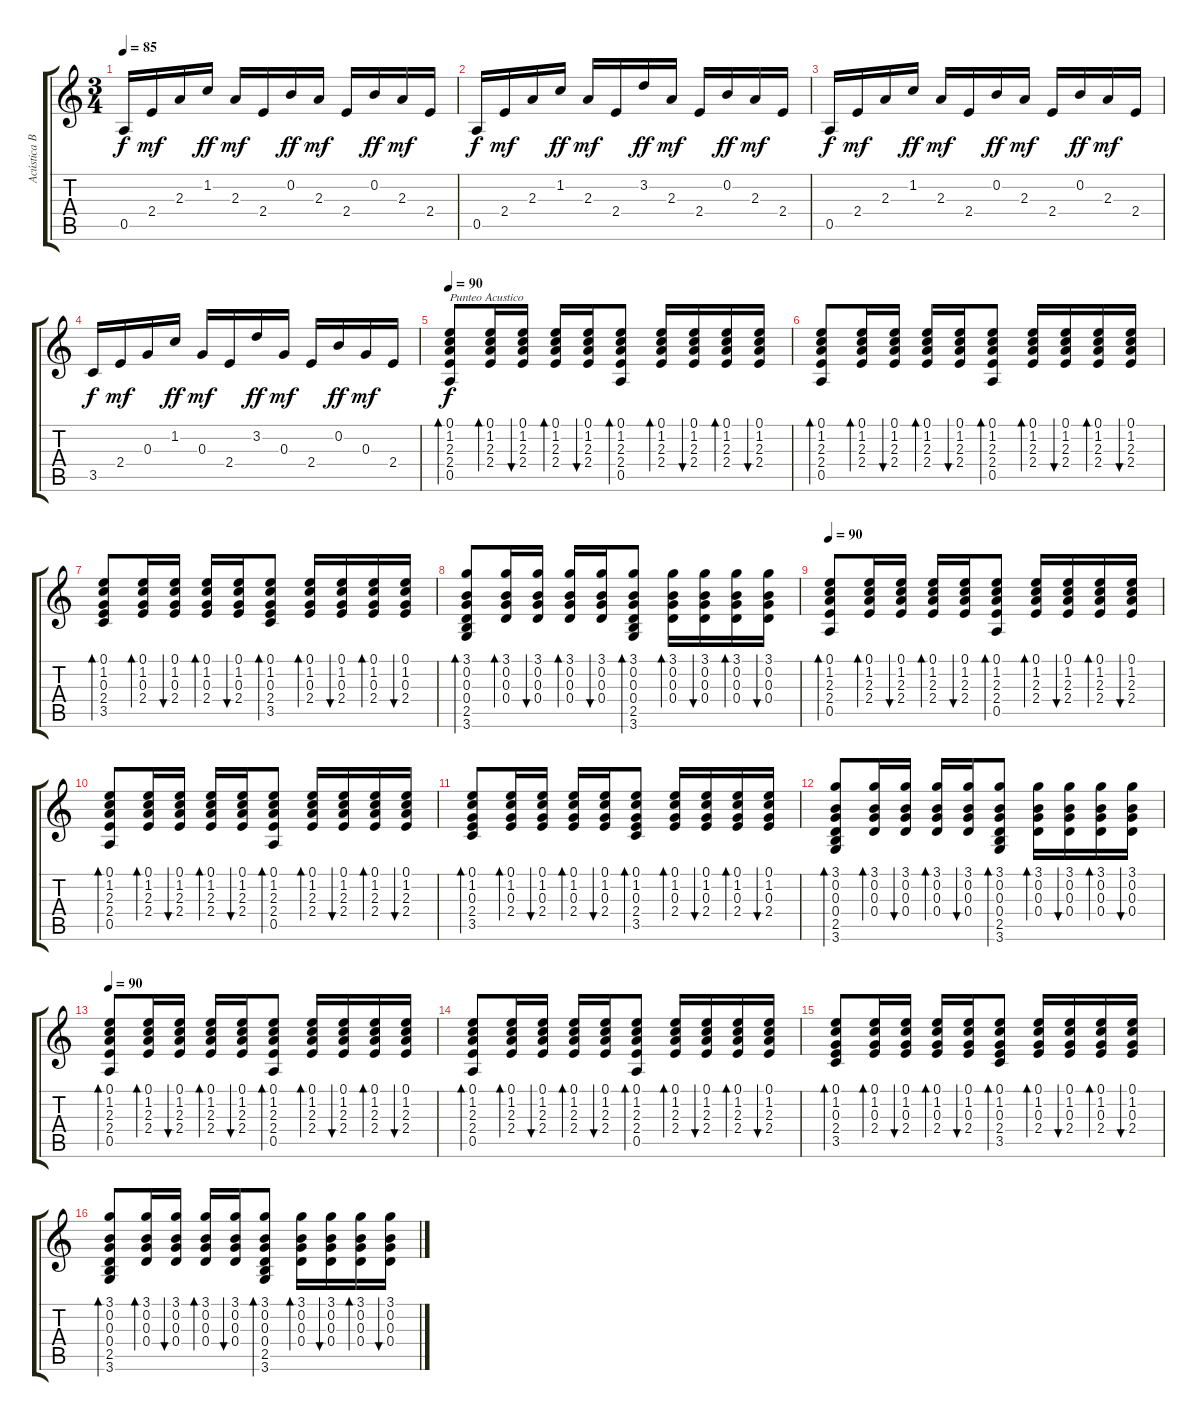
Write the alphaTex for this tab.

\track ("Acústica Base" "Acústica B") {instrument acousticguitarsteel}
\staff {score tabs}
\tuning (E4 B3 G3 D3 A2 E2) {hide}
\ts (3 4)
\tempo 85
\clef g2
\ks c
0.5.16{dy f} 2.4.16{dy mf} 2.3.16 1.2.16{dy ff} 2.3.16{dy mf} 2.4.16 0.2.16{dy ff} 2.3.16{dy mf} 2.4.16 0.2.16{dy ff} 2.3.16{dy mf} 2.4.16 |
0.5.16{dy f} 2.4.16{dy mf} 2.3.16 1.2.16{dy ff} 2.3.16{dy mf} 2.4.16 3.2.16{dy ff} 2.3.16{dy mf} 2.4.16 0.2.16{dy ff} 2.3.16{dy mf} 2.4.16 |
0.5.16{dy f} 2.4.16{dy mf} 2.3.16 1.2.16{dy ff} 2.3.16{dy mf} 2.4.16 0.2.16{dy ff} 2.3.16{dy mf} 2.4.16 0.2.16{dy ff} 2.3.16{dy mf} 2.4.16 |
3.5.16{dy f} 2.4.16{dy mf} 0.3.16 1.2.16{dy ff} 0.3.16{dy mf} 2.4.16 3.2.16{dy ff} 0.3.16{dy mf} 2.4.16 0.2.16{dy ff} 0.3.16{dy mf} 2.4.16 |
\tempo 90
(0.1 1.2 2.3 2.4 0.5).8{bd 60 txt "Punteo Acustico" dy f volume 9} (0.1 1.2 2.3 2.4).16{bd 60} (0.1 1.2 2.3 2.4).16{bu 60} (0.1 1.2 2.3 2.4).16{bd 60} (0.1 1.2 2.3 2.4).16{bu 60} (0.1 1.2 2.3 2.4 0.5).8{bd 60} (0.1 1.2 2.3 2.4).16{bd 60} (0.1 1.2 2.3 2.4).16{bu 60} (0.1 1.2 2.3 2.4).16{bd 60} (0.1 1.2 2.3 2.4).16{bu 60} |
(0.1 1.2 2.3 2.4 0.5).8{bd 60} (0.1 1.2 2.3 2.4).16{bd 60} (0.1 1.2 2.3 2.4).16{bu 60} (0.1 1.2 2.3 2.4).16{bd 60} (0.1 1.2 2.3 2.4).16{bu 60} (0.1 1.2 2.3 2.4 0.5).8{bd 60} (0.1 1.2 2.3 2.4).16{bd 60} (0.1 1.2 2.3 2.4).16{bu 60} (0.1 1.2 2.3 2.4).16{bd 60} (0.1 1.2 2.3 2.4).16{bu 60} |
(0.1 1.2 0.3 2.4 3.5).8{bd 60} (0.1 1.2 0.3 2.4).16{bd 60} (0.1 1.2 0.3 2.4).16{bu 60} (0.1 1.2 0.3 2.4).16{bd 60} (0.1 1.2 0.3 2.4).16{bu 60} (0.1 1.2 0.3 2.4 3.5).8{bd 60} (0.1 1.2 0.3 2.4).16{bd 60} (0.1 1.2 0.3 2.4).16{bu 60} (0.1 1.2 0.3 2.4).16{bd 60} (0.1 1.2 0.3 2.4).16{bu 60} |
(3.1 0.2 0.3 0.4 2.5 3.6).8{bd 60} (3.1 0.2 0.3 0.4).16{bd 60} (3.1 0.2 0.3 0.4).16{bu 60} (3.1 0.2 0.3 0.4).16{bd 60} (3.1 0.2 0.3 0.4).16{bu 60} (3.1 0.2 0.3 0.4 2.5 3.6).8{bd 60} (3.1 0.2 0.3 0.4).16{bd 60} (3.1 0.2 0.3 0.4).16{bu 60} (3.1 0.2 0.3 0.4).16{bd 60} (3.1 0.2 0.3 0.4).16{bu 60} |
\tempo 90
(0.1 1.2 2.3 2.4 0.5).8{bd 60} (0.1 1.2 2.3 2.4).16{bd 60} (0.1 1.2 2.3 2.4).16{bu 60} (0.1 1.2 2.3 2.4).16{bd 60} (0.1 1.2 2.3 2.4).16{bu 60} (0.1 1.2 2.3 2.4 0.5).8{bd 60} (0.1 1.2 2.3 2.4).16{bd 60} (0.1 1.2 2.3 2.4).16{bu 60} (0.1 1.2 2.3 2.4).16{bd 60} (0.1 1.2 2.3 2.4).16{bu 60} |
(0.1 1.2 2.3 2.4 0.5).8{bd 60} (0.1 1.2 2.3 2.4).16{bd 60} (0.1 1.2 2.3 2.4).16{bu 60} (0.1 1.2 2.3 2.4).16{bd 60} (0.1 1.2 2.3 2.4).16{bu 60} (0.1 1.2 2.3 2.4 0.5).8{bd 60} (0.1 1.2 2.3 2.4).16{bd 60} (0.1 1.2 2.3 2.4).16{bu 60} (0.1 1.2 2.3 2.4).16{bd 60} (0.1 1.2 2.3 2.4).16{bu 60} |
(0.1 1.2 0.3 2.4 3.5).8{bd 60} (0.1 1.2 0.3 2.4).16{bd 60} (0.1 1.2 0.3 2.4).16{bu 60} (0.1 1.2 0.3 2.4).16{bd 60} (0.1 1.2 0.3 2.4).16{bu 60} (0.1 1.2 0.3 2.4 3.5).8{bd 60} (0.1 1.2 0.3 2.4).16{bd 60} (0.1 1.2 0.3 2.4).16{bu 60} (0.1 1.2 0.3 2.4).16{bd 60} (0.1 1.2 0.3 2.4).16{bu 60} |
(3.1 0.2 0.3 0.4 2.5 3.6).8{bd 60} (3.1 0.2 0.3 0.4).16{bd 60} (3.1 0.2 0.3 0.4).16{bu 60} (3.1 0.2 0.3 0.4).16{bd 60} (3.1 0.2 0.3 0.4).16{bu 60} (3.1 0.2 0.3 0.4 2.5 3.6).8{bd 60} (3.1 0.2 0.3 0.4).16{bd 60} (3.1 0.2 0.3 0.4).16{bu 60} (3.1 0.2 0.3 0.4).16{bd 60} (3.1 0.2 0.3 0.4).16{bu 60} |
\tempo 90
(0.1 1.2 2.3 2.4 0.5).8{bd 60} (0.1 1.2 2.3 2.4).16{bd 60} (0.1 1.2 2.3 2.4).16{bu 60} (0.1 1.2 2.3 2.4).16{bd 60} (0.1 1.2 2.3 2.4).16{bu 60} (0.1 1.2 2.3 2.4 0.5).8{bd 60} (0.1 1.2 2.3 2.4).16{bd 60} (0.1 1.2 2.3 2.4).16{bu 60} (0.1 1.2 2.3 2.4).16{bd 60} (0.1 1.2 2.3 2.4).16{bu 60} |
(0.1 1.2 2.3 2.4 0.5).8{bd 60} (0.1 1.2 2.3 2.4).16{bd 60} (0.1 1.2 2.3 2.4).16{bu 60} (0.1 1.2 2.3 2.4).16{bd 60} (0.1 1.2 2.3 2.4).16{bu 60} (0.1 1.2 2.3 2.4 0.5).8{bd 60} (0.1 1.2 2.3 2.4).16{bd 60} (0.1 1.2 2.3 2.4).16{bu 60} (0.1 1.2 2.3 2.4).16{bd 60} (0.1 1.2 2.3 2.4).16{bu 60} |
(0.1 1.2 0.3 2.4 3.5).8{bd 60} (0.1 1.2 0.3 2.4).16{bd 60} (0.1 1.2 0.3 2.4).16{bu 60} (0.1 1.2 0.3 2.4).16{bd 60} (0.1 1.2 0.3 2.4).16{bu 60} (0.1 1.2 0.3 2.4 3.5).8{bd 60} (0.1 1.2 0.3 2.4).16{bd 60} (0.1 1.2 0.3 2.4).16{bu 60} (0.1 1.2 0.3 2.4).16{bd 60} (0.1 1.2 0.3 2.4).16{bu 60} |
(3.1 0.2 0.3 0.4 2.5 3.6).8{bd 60} (3.1 0.2 0.3 0.4).16{bd 60} (3.1 0.2 0.3 0.4).16{bu 60} (3.1 0.2 0.3 0.4).16{bd 60} (3.1 0.2 0.3 0.4).16{bu 60} (3.1 0.2 0.3 0.4 2.5 3.6).8{bd 60} (3.1 0.2 0.3 0.4).16{bd 60} (3.1 0.2 0.3 0.4).16{bu 60} (3.1 0.2 0.3 0.4).16{bd 60} (3.1 0.2 0.3 0.4).16{bu 60}
